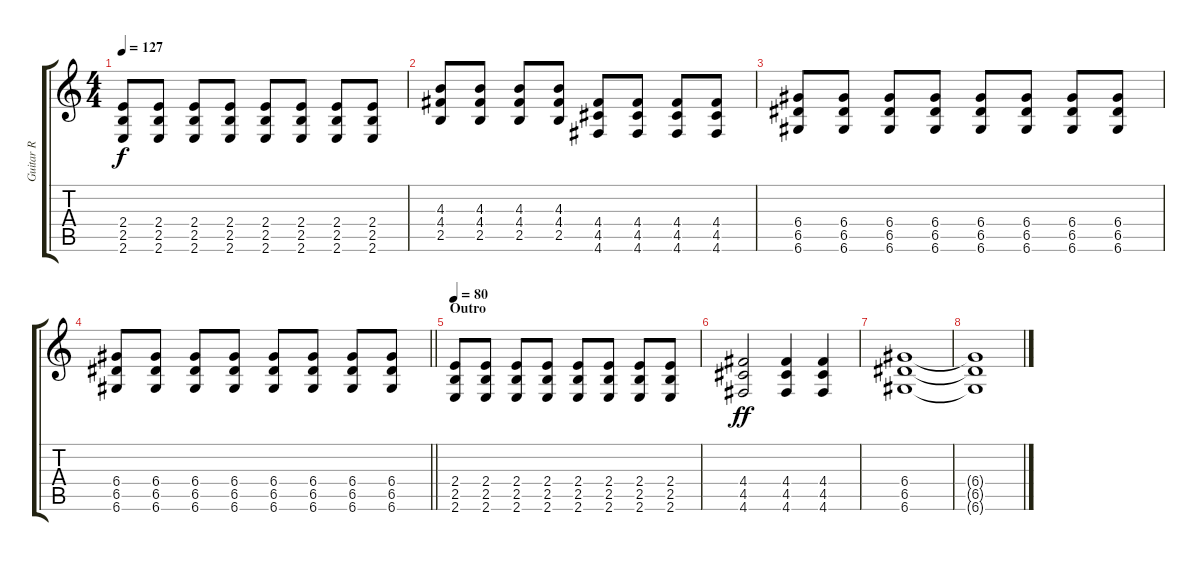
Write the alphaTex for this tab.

\track ("Guitar R" "Guitar R") {instrument overdrivenguitar}
\staff {score tabs}
\tuning (E4 B3 G3 D3 A2 D2) {hide}
\ts (4 4)
\tempo 127
\clef g2
\ks c
(2.4 2.5 2.6).8{dy f} (2.4 2.5 2.6).8 (2.4 2.5 2.6).8 (2.4 2.5 2.6).8 (2.4 2.5 2.6).8 (2.4 2.5 2.6).8 (2.4 2.5 2.6).8 (2.4 2.5 2.6).8 |
(4.3 4.4 2.5).8 (4.3 4.4 2.5).8 (4.3 4.4 2.5).8 (4.3 4.4 2.5).8 (4.4 4.5 4.6).8 (4.4 4.5 4.6).8 (4.4 4.5 4.6).8 (4.4 4.5 4.6).8 |
(6.4 6.5 6.6).8 (6.4 6.5 6.6).8 (6.4 6.5 6.6).8 (6.4 6.5 6.6).8 (6.4 6.5 6.6).8 (6.4 6.5 6.6).8 (6.4 6.5 6.6).8 (6.4 6.5 6.6).8 |
\barLineRight lightlight
(6.4 6.5 6.6).8 (6.4 6.5 6.6).8 (6.4 6.5 6.6).8 (6.4 6.5 6.6).8 (6.4 6.5 6.6).8 (6.4 6.5 6.6).8 (6.4 6.5 6.6).8 (6.4 6.5 6.6).8 |
\section ("" "Outro")
\tempo 80
(2.4 2.5 2.6).8 (2.4 2.5 2.6).8 (2.4 2.5 2.6).8 (2.4 2.5 2.6).8 (2.4 2.5 2.6).8 (2.4 2.5 2.6).8 (2.4 2.5 2.6).8 (2.4 2.5 2.6).8 |
(4.4 4.5 4.6).2{dy ff} (4.4 4.5 4.6).4 (4.4 4.5 4.6).4 |
(6.4 6.5 6.6).1 |
(6.4{t} 6.5{t} 6.6{t}).1
